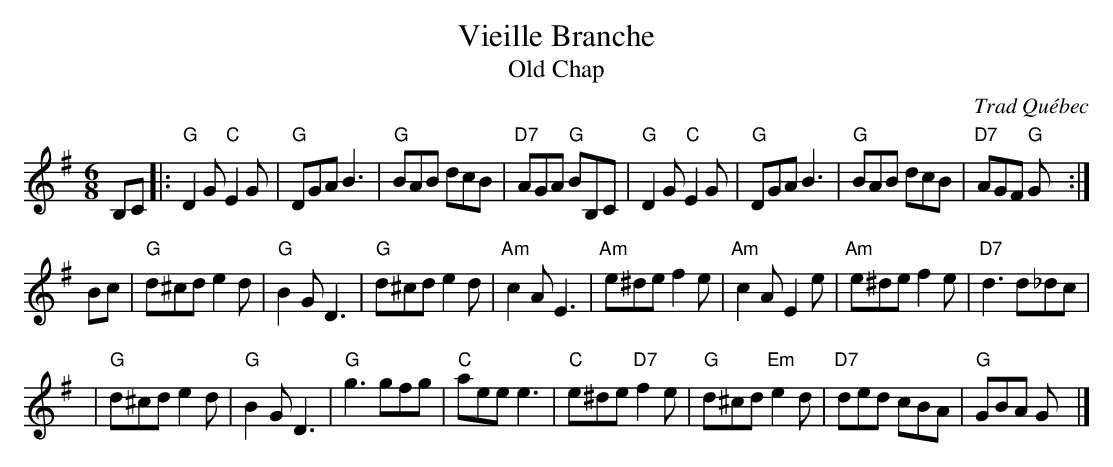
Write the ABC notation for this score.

X:1
T: Vieille Branche
T: Old Chap
O: Trad Qu\'ebec
M: 6/8
L: 1/8
K: G
B,C \
|: "G"D2G "C"E2G | "G"DGA  B3  | "G"BAB dcB | "D7"AGA "G"BB,C \
|  "G"D2G "C"E2G | "G"DGA  B3  | "G"BAB dcB | "D7"AGF "G"Gy :|
Bc \
|  "G"d^cd e2d | "G"B2G  D3  | "G"d^cd e2d | "Am"c2A E3   \
|  "Am"e^de f2e | "Am"c2A  E2e | "Am"e^de f2e | "D7"d3  d_dc |
y2 \
|  "G"d^cd e2d | "G"B2G  D3  | "G"g3   gfg | "C"aee e3   \
|  "C"e^de "D7"f2e | "G"d^cd "Em"e2d | "D7"ded  cBA | "G"GBA Gy |]
